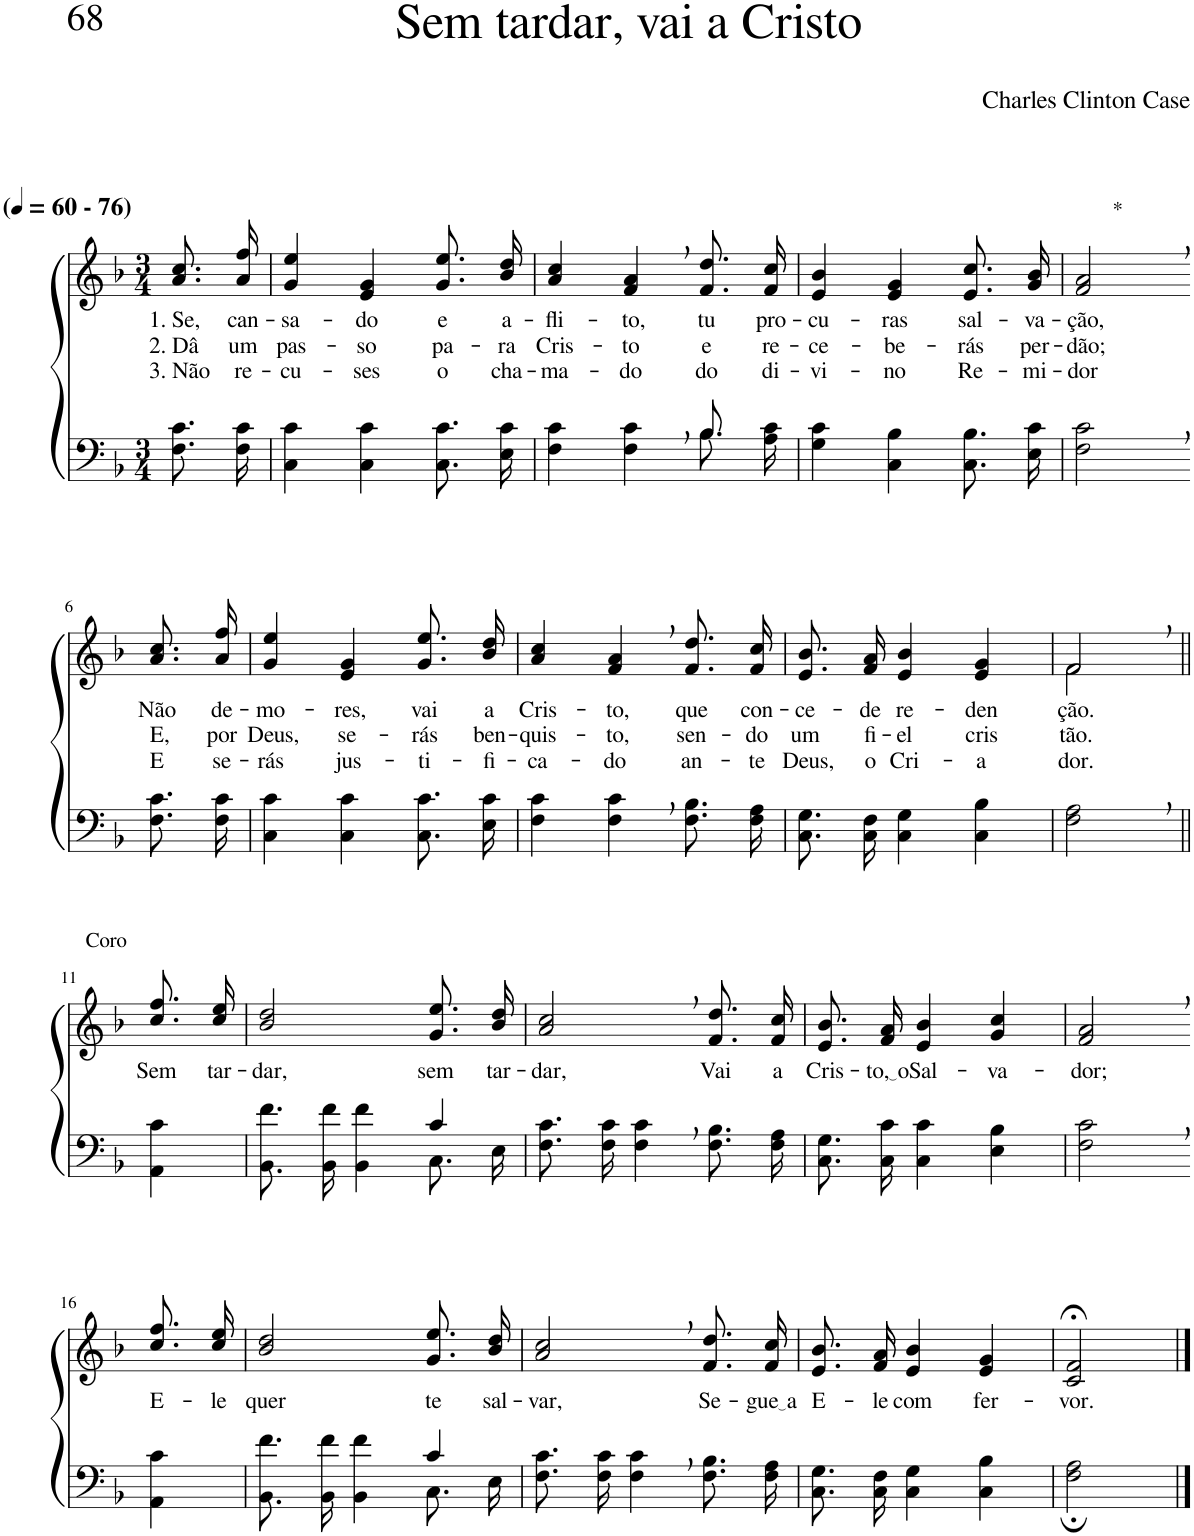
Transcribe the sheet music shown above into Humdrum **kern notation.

**kern	**kern	**text	**text	**text
*part2	*part1	*part1	*part1	*part1
*staff2	*staff1	*staff1	*staff1	*staff1
*I"Parte III e IV	*I"Parte I e II	*	*	*
*clefF4	*clefG2	*	*	*
*Trd2c3	*Trd2c3	*	*	*
*k[b-]	*k[b-]	*	*	*
*M3/4	*M3/4	*	*	*
*MM60	*MM60	*	*	*
=1	=1	=1	=1	=1
!	!LO:TX:a:B:t=(	!	!	!
!	!LO:TX:a:B:t=- 76)	!	!	!
!	!	!LO:LY:b	!LO:LY:b	!LO:LY:b
8.F\ 8.c\L	8.a\ 8.cc\L	1. Se,	2. Dâ	3. Não
!	!	!LO:LY:b	!LO:LY:b	!LO:LY:b
16F\ 16c\Jk	16a\ 16ff\Jk	can-	um	re-
=2	=2	=2	=2	=2
!	!	!LO:LY:b	!LO:LY:b	!LO:LY:b
4C\ 4c\	4g/ 4ee/	-sa-	pas-	-cu-
!	!	!LO:LY:b	!LO:LY:b	!LO:LY:b
4C\ 4c\	4e/ 4g/	-do	-so	-ses
!	!	!LO:LY:b	!LO:LY:b	!LO:LY:b
8.C\ 8.c\L	8.g\ 8.ee\L	e	pa-	o
!	!	!LO:LY:b	!LO:LY:b	!LO:LY:b
16E\ 16c\Jk	16b-\ 16dd\Jk	a-	-ra	cha-
=3	=3	=3	=3	=3
*^	*	*	*	*
!	!	!	!LO:LY:b	!LO:LY:b	!LO:LY:b
2ryy	4F\ 4c\	4a/ 4cc/	-fli-	Cris-	-ma-
!	!	!	!LO:LY:b	!LO:LY:b	!LO:LY:b
.	4F\ 4c\	4f/, 4a/,	-to,	-to	-do
!	!	!	!LO:LY:b	!LO:LY:b	!LO:LY:b
8.B-/	8.B-\L	8.f/ 8.dd/L	tu	e	do
!	!	!	!LO:LY:b	!LO:LY:b	!LO:LY:b
16ryy	16A\ 16c\Jk	16f/ 16cc/Jk	pro-	re-	di-
=4	=4	=4	=4	=4	=4
!	!	!	!LO:LY:b	!LO:LY:b	!LO:LY:b
*v	*v	*	*	*	*
4G\ 4c\	4e/ 4b-/	-cu-	-ce-	-vi-
!	!	!LO:LY:b	!LO:LY:b	!LO:LY:b
4C\ 4B-\	4e/ 4g/	-ras	-be-	-no
!	!	!LO:LY:b	!LO:LY:b	!LO:LY:b
8.C\ 8.B-\L	8.e/ 8.cc/L	sal-	-rás	Re-
!	!	!LO:LY:b	!LO:LY:b	!LO:LY:b
16E\ 16c\Jk	16g/ 16b-/Jk	-va-	per-	-mi-
=5	=5	=5	=5	=5
!	!LO:TX:a:t=*	!	!	!
!	!	!LO:LY:b	!LO:LY:b	!LO:LY:b
2F\, 2c\,	2f/, 2a/,	-ção,	-dão;	-dor
!!LO:LB:g=z
=6-	=6-	=6-	=6-	=6-
!	!	!LO:LY:b	!LO:LY:b	!LO:LY:b
8.F\ 8.c\L	8.a\ 8.cc\L	Não	E,	E
!	!	!LO:LY:b	!LO:LY:b	!LO:LY:b
16F\ 16c\Jk	16a\ 16ff\Jk	de-	por	se-
=7	=7	=7	=7	=7
!	!	!LO:LY:b	!LO:LY:b	!LO:LY:b
4C\ 4c\	4g/ 4ee/	-mo-	Deus,	-rás
!	!	!LO:LY:b	!LO:LY:b	!LO:LY:b
4C\ 4c\	4e/ 4g/	-res,	se-	jus-
!	!	!LO:LY:b	!LO:LY:b	!LO:LY:b
8.C\ 8.c\L	8.g\ 8.ee\L	vai	-rás	-ti-
!	!	!LO:LY:b	!LO:LY:b	!LO:LY:b
16E\ 16c\Jk	16b-\ 16dd\Jk	a	ben-	-fi-
=8	=8	=8	=8	=8
!	!	!LO:LY:b	!LO:LY:b	!LO:LY:b
4F\ 4c\	4a/ 4cc/	Cris-	-quis-	-ca-
!	!	!LO:LY:b	!LO:LY:b	!LO:LY:b
4F\, 4c\,	4f/, 4a/,	-to,	-to,	-do
!	!	!LO:LY:b	!LO:LY:b	!LO:LY:b
8.F\ 8.B-\L	8.f/ 8.dd/L	que	sen-	an-
!	!	!LO:LY:b	!LO:LY:b	!LO:LY:b
16F\ 16A\Jk	16f/ 16cc/Jk	con-	-do	-te
=9	=9	=9	=9	=9
!	!	!LO:LY:b	!LO:LY:b	!LO:LY:b
8.C\ 8.G\L	8.e/ 8.b-/L	-ce-	um	Deus,
!	!	!LO:LY:b	!LO:LY:b	!LO:LY:b
16C\ 16F\Jk	16f/ 16a/Jk	-de	fi-	o
!	!	!LO:LY:b	!LO:LY:b	!LO:LY:b
4C\ 4G\	4e/ 4b-/	re-	-el	Cri-
!	!	!LO:LY:b	!LO:LY:b	!LO:LY:b
4C\ 4B-\	4e/ 4g/	-den-	cris-	-a-
=10	=10	=10	=10	=10
*	*^	*	*	*
!	!	!	!LO:LY:b	!LO:LY:b	!LO:LY:b
2F\, 2A\,	2f,/	2f\	-ção.	-tão.	-dor.
!!LO:LB:g=z
=11||	=11||	=11||	=11||	=11||	=11||
!	!LO:TX:a:t=Coro	!	!	!	!
!	!	!	!LO:LY:b	!	!
*	*v	*v	*	*	*
4AA\ 4c\	8.cc\ 8.ff\L	Sem	.	.
!	!	!LO:LY:b	!	!
.	16cc\ 16ee\Jk	tar-	.	.
=12	=12	=12	=12	=12
*^	*	*	*	*
!	!	!	!LO:LY:b	!	!
2ryy	8.BB-\ 8.f\L	2b-/ 2dd/	-dar,	.	.
.	16BB-\ 16f\Jk	.	.	.	.
.	4BB-\ 4f\	.	.	.	.
!	!	!	!LO:LY:b	!	!
4c/	8.C\L	8.g\ 8.ee\L	sem	.	.
!	!	!	!LO:LY:b	!	!
.	16E\Jk	16b-\ 16dd\Jk	tar-	.	.
=13	=13	=13	=13	=13	=13
!	!	!	!LO:LY:b	!	!
*v	*v	*	*	*	*
8.F\ 8.c\L	2a/, 2cc/,	-dar,	.	.
16F\ 16c\Jk	.	.	.	.
4F\, 4c\,	.	.	.	.
!	!	!LO:LY:b	!	!
8.F\ 8.B-\L	8.f/ 8.dd/L	Vai	.	.
!	!	!LO:LY:b	!	!
16F\ 16A\Jk	16f/ 16cc/Jk	a	.	.
=14	=14	=14	=14	=14
!	!	!LO:LY:b	!	!
8.C\ 8.G\L	8.e/ 8.b-/L	Cris-	.	.
!	!	!LO:LY:b	!	!
16C\ 16c\Jk	16f/ 16a/Jk	to, o	.	.
!	!	!LO:LY:b	!	!
4C\ 4c\	4e/ 4b-/	Sal-	.	.
!	!	!LO:LY:b	!	!
4E\ 4B-\	4g/ 4cc/	-va-	.	.
=15	=15	=15	=15	=15
!	!	!LO:LY:b	!	!
2F\, 2c\,	2f/, 2a/,	-dor;	.	.
!!LO:LB:g=z
=16-	=16-	=16-	=16-	=16-
!	!	!LO:LY:b	!	!
4AA\ 4c\	8.cc\ 8.ff\L	E-	.	.
!	!	!LO:LY:b	!	!
.	16cc\ 16ee\Jk	-le	.	.
=17	=17	=17	=17	=17
*^	*	*	*	*
!	!	!	!LO:LY:b	!	!
2ryy	8.BB-\ 8.f\L	2b-/ 2dd/	quer	.	.
.	16BB-\ 16f\Jk	.	.	.	.
.	4BB-\ 4f\	.	.	.	.
!	!	!	!LO:LY:b	!	!
4c/	8.C\L	8.g\ 8.ee\L	te	.	.
!	!	!	!LO:LY:b	!	!
.	16E\Jk	16b-\ 16dd\Jk	sal-	.	.
=18	=18	=18	=18	=18	=18
!	!	!	!LO:LY:b	!	!
*v	*v	*	*	*	*
8.F\ 8.c\L	2a/, 2cc/,	-var,	.	.
16F\ 16c\Jk	.	.	.	.
4F\, 4c\,	.	.	.	.
!	!	!LO:LY:b	!	!
8.F\ 8.B-\L	8.f/ 8.dd/L	Se-	.	.
!	!	!LO:LY:b	!	!
16F\ 16A\Jk	16f/ 16cc/Jk	gue a	.	.
=19	=19	=19	=19	=19
!	!	!LO:LY:b	!	!
8.C\ 8.G\L	8.e/ 8.b-/L	E-	.	.
!	!	!LO:LY:b	!	!
16C\ 16F\Jk	16f/ 16a/Jk	-le	.	.
!	!	!LO:LY:b	!	!
4C\ 4G\	4e/ 4b-/	com	.	.
!	!	!LO:LY:b	!	!
4C\ 4B-\	4e/ 4g/	fer-	.	.
=20	=20	=20	=20	=20
!	!	!LO:LY:b	!	!
2F\; 2A\;	2c/;< 2f/;<	-vor.	.	.
==	==	==	==	==
*-	*-	*-	*-	*-
